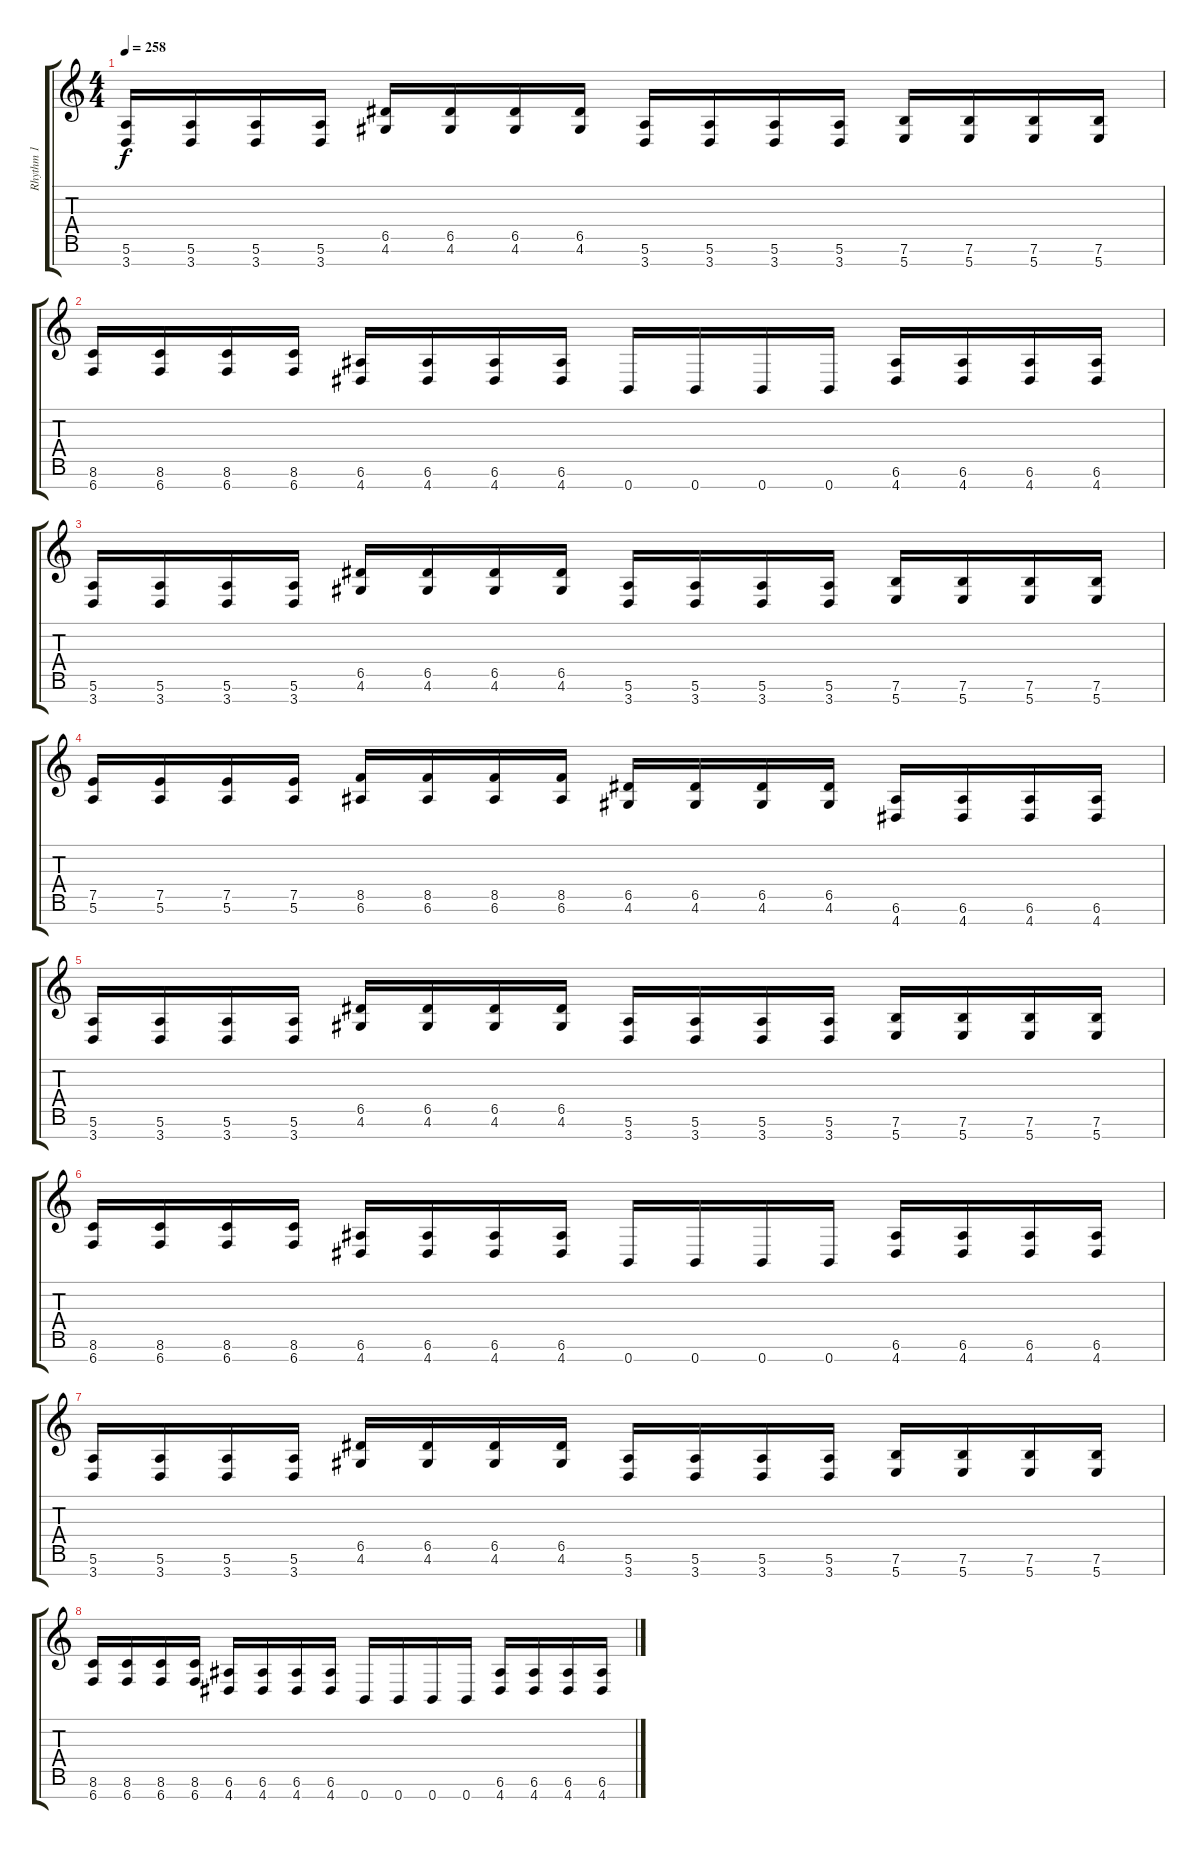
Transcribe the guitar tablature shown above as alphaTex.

\track ("Rhythm 1" "Rhythm 1") {instrument distortionguitar}
\staff {score tabs}
\tuning (E4 B3 G3 D3 A2 E2 B1) {hide}
\ts (4 4)
\tempo 258
\clef g2
\ks c
(5.6 3.7).16{dy f} (5.6 3.7).16 (5.6 3.7).16 (5.6 3.7).16 (6.5 4.6).16 (6.5 4.6).16 (6.5 4.6).16 (6.5 4.6).16 (5.6 3.7).16 (5.6 3.7).16 (5.6 3.7).16 (5.6 3.7).16 (7.6 5.7).16 (7.6 5.7).16 (7.6 5.7).16 (7.6 5.7).16 |
(8.6 6.7).16 (8.6 6.7).16 (8.6 6.7).16 (8.6 6.7).16 (6.6 4.7).16 (6.6 4.7).16 (6.6 4.7).16 (6.6 4.7).16 0.7.16 0.7.16 0.7.16 0.7.16 (6.6 4.7).16 (6.6 4.7).16 (6.6 4.7).16 (6.6 4.7).16 |
(5.6 3.7).16 (5.6 3.7).16 (5.6 3.7).16 (5.6 3.7).16 (6.5 4.6).16 (6.5 4.6).16 (6.5 4.6).16 (6.5 4.6).16 (5.6 3.7).16 (5.6 3.7).16 (5.6 3.7).16 (5.6 3.7).16 (7.6 5.7).16 (7.6 5.7).16 (7.6 5.7).16 (7.6 5.7).16 |
(7.5 5.6).16 (7.5 5.6).16 (7.5 5.6).16 (7.5 5.6).16 (8.5 6.6).16 (8.5 6.6).16 (8.5 6.6).16 (8.5 6.6).16 (6.5 4.6).16 (6.5 4.6).16 (6.5 4.6).16 (6.5 4.6).16 (6.6 4.7).16 (6.6 4.7).16 (6.6 4.7).16 (6.6 4.7).16 |
(5.6 3.7).16 (5.6 3.7).16 (5.6 3.7).16 (5.6 3.7).16 (6.5 4.6).16 (6.5 4.6).16 (6.5 4.6).16 (6.5 4.6).16 (5.6 3.7).16 (5.6 3.7).16 (5.6 3.7).16 (5.6 3.7).16 (7.6 5.7).16 (7.6 5.7).16 (7.6 5.7).16 (7.6 5.7).16 |
(8.6 6.7).16 (8.6 6.7).16 (8.6 6.7).16 (8.6 6.7).16 (6.6 4.7).16 (6.6 4.7).16 (6.6 4.7).16 (6.6 4.7).16 0.7.16 0.7.16 0.7.16 0.7.16 (6.6 4.7).16 (6.6 4.7).16 (6.6 4.7).16 (6.6 4.7).16 |
(5.6 3.7).16 (5.6 3.7).16 (5.6 3.7).16 (5.6 3.7).16 (6.5 4.6).16 (6.5 4.6).16 (6.5 4.6).16 (6.5 4.6).16 (5.6 3.7).16 (5.6 3.7).16 (5.6 3.7).16 (5.6 3.7).16 (7.6 5.7).16 (7.6 5.7).16 (7.6 5.7).16 (7.6 5.7).16 |
(8.6 6.7).16 (8.6 6.7).16 (8.6 6.7).16 (8.6 6.7).16 (6.6 4.7).16 (6.6 4.7).16 (6.6 4.7).16 (6.6 4.7).16 0.7.16 0.7.16 0.7.16 0.7.16 (6.6 4.7).16 (6.6 4.7).16 (6.6 4.7).16 (6.6 4.7).16
